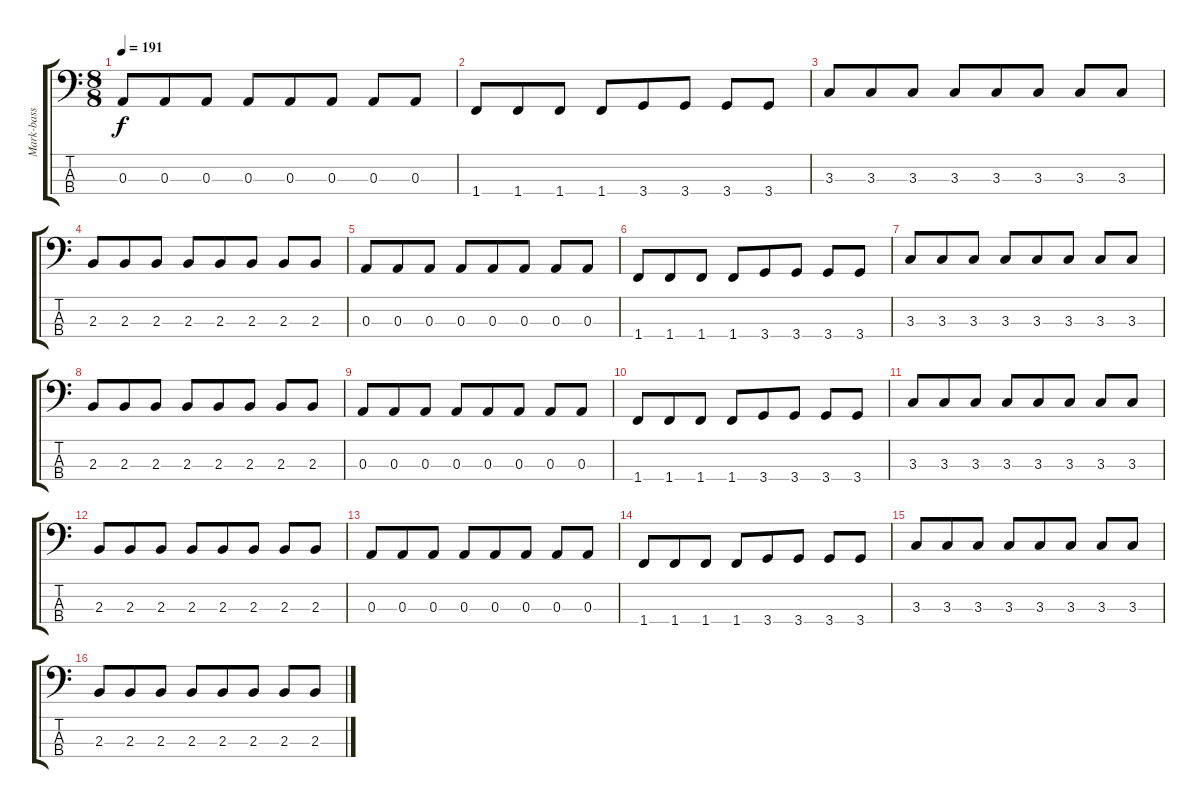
\track ("Mark-bass" "Mark-bass") {instrument electricbassfinger}
\staff {score tabs}
\tuning (G2 D2 A1 E1) {hide}
\ts (8 8)
\tempo 191
\clef f4
\ks c
0.3.8{dy f} 0.3.8 0.3.8 0.3.8 0.3.8 0.3.8 0.3.8 0.3.8 |
1.4.8 1.4.8 1.4.8 1.4.8 3.4.8 3.4.8 3.4.8 3.4.8 |
3.3.8 3.3.8 3.3.8 3.3.8 3.3.8 3.3.8 3.3.8 3.3.8 |
2.3.8 2.3.8 2.3.8 2.3.8 2.3.8 2.3.8 2.3.8 2.3.8 |
0.3.8 0.3.8 0.3.8 0.3.8 0.3.8 0.3.8 0.3.8 0.3.8 |
1.4.8 1.4.8 1.4.8 1.4.8 3.4.8 3.4.8 3.4.8 3.4.8 |
3.3.8 3.3.8 3.3.8 3.3.8 3.3.8 3.3.8 3.3.8 3.3.8 |
2.3.8 2.3.8 2.3.8 2.3.8 2.3.8 2.3.8 2.3.8 2.3.8 |
0.3.8 0.3.8 0.3.8 0.3.8 0.3.8 0.3.8 0.3.8 0.3.8 |
1.4.8 1.4.8 1.4.8 1.4.8 3.4.8 3.4.8 3.4.8 3.4.8 |
3.3.8 3.3.8 3.3.8 3.3.8 3.3.8 3.3.8 3.3.8 3.3.8 |
2.3.8 2.3.8 2.3.8 2.3.8 2.3.8 2.3.8 2.3.8 2.3.8 |
0.3.8 0.3.8 0.3.8 0.3.8 0.3.8 0.3.8 0.3.8 0.3.8 |
1.4.8 1.4.8 1.4.8 1.4.8 3.4.8 3.4.8 3.4.8 3.4.8 |
3.3.8 3.3.8 3.3.8 3.3.8 3.3.8 3.3.8 3.3.8 3.3.8 |
2.3.8 2.3.8 2.3.8 2.3.8 2.3.8 2.3.8 2.3.8 2.3.8
